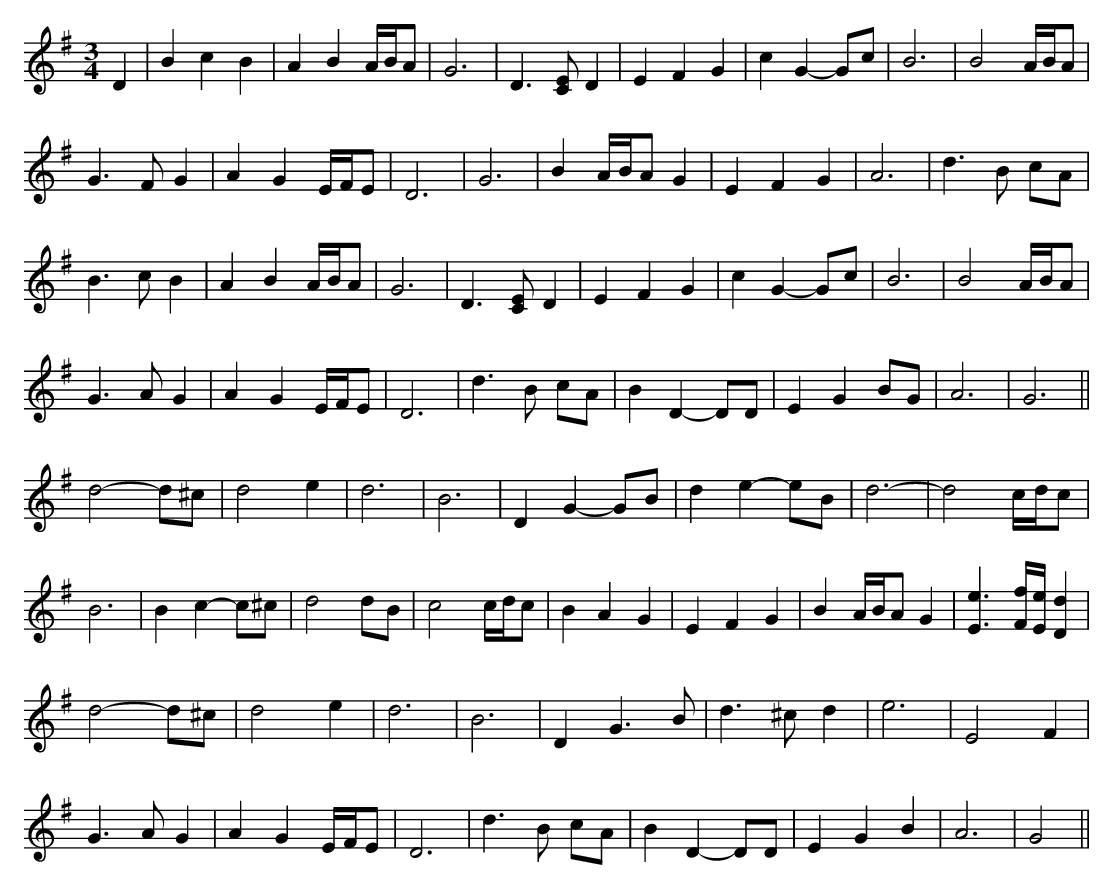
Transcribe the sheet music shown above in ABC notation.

X:1
M:3/4
K:G
D2|B2 c2 B2|A2 B2 A/B/A|G6|D3 [CE] D2|E2 F2 G2|c2 G2- Gc|B6|B4 A/B/A|
G3 F G2|A2 G2 E/F/E|D6|G6|B2 A/B/A G2|E2 F2 G2|A6|d3 B cA|
B3 c B2|A2 B2 A/B/A|G6|D3 [CE] D2|E2 F2 G2|c2 G2- Gc|B6|B4 A/B/A|
G3 A G2|A2 G2 E/F/E|D6|d3 B cA|B2 D2- DD|E2 G2 BG|A6|G6||
d4- d^c|d4 e2|d6|B6|D2 G2- GB|d2 e2- eB|d6-|d4 c/d/c|
B6|B2 c2- c^c|d4 dB|c4 c/d/c|B2 A2 G2|E2 F2 G2|B2 A/B/A G2|[E3e3] [F/f/][E/e/] [D2d2]|
d4- d^c|d4 e2|d6|B6|D2 G3 B|d3 ^c d2|e6|E4 F2|
G3 A G2|A2 G2 E/F/E|D6|d3 B cA|B2 D2- DD|E2 G2 B2|A6|G4||
